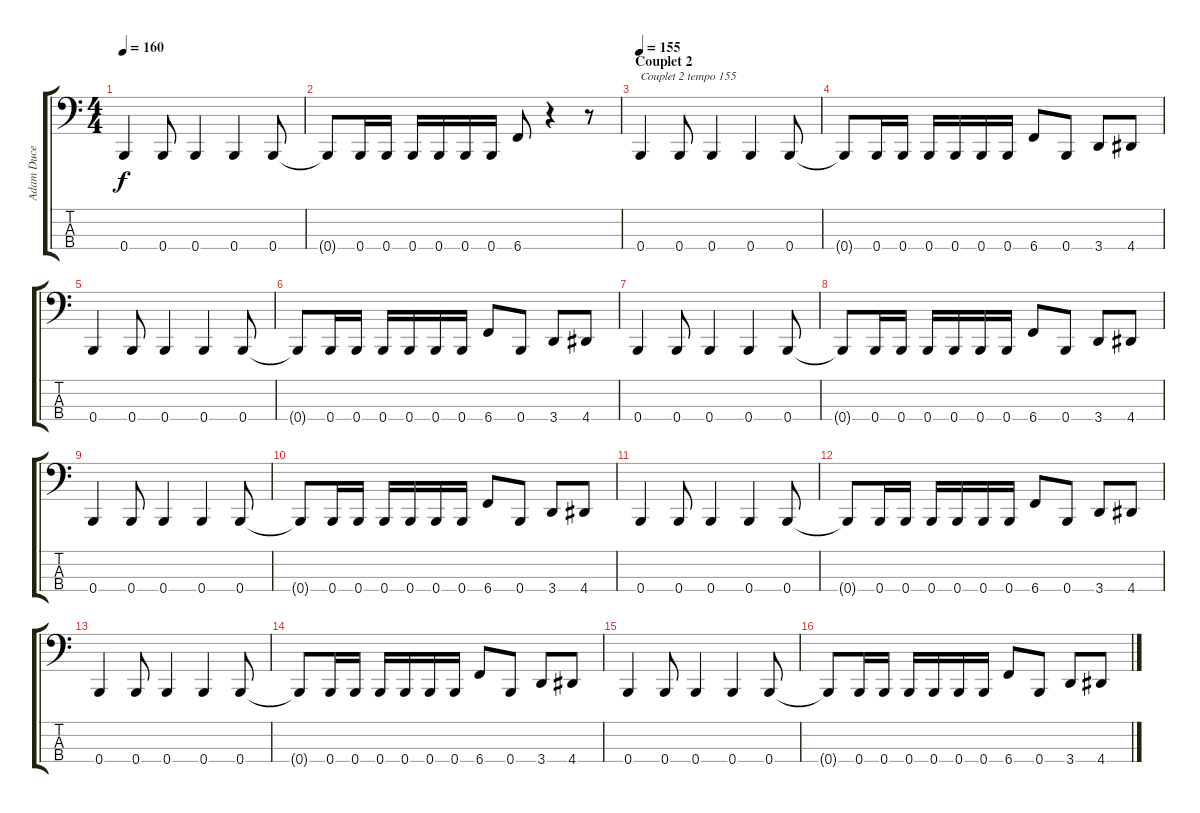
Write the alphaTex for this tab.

\track ("Adam Duce" "Adam Duce") {instrument electricbasspick}
\staff {score tabs}
\tuning (E2 B1 Gb1 B0) {hide}
\ts (4 4)
\tempo 160
\clef f4
\ks c
0.4.4{dy f} 0.4.8 0.4.4 0.4.4 0.4.8 |
0.4{t}.8 0.4.16 0.4.16 0.4.16 0.4.16 0.4.16 0.4.16 6.4.8 r.4 r.8 |
\section ("" "Couplet 2")
\tempo 155
0.4.4{txt "Couplet 2 tempo 155"} 0.4.8 0.4.4 0.4.4 0.4.8 |
0.4{t}.8 0.4.16 0.4.16 0.4.16 0.4.16 0.4.16 0.4.16 6.4.8 0.4.8 3.4.8 4.4.8 |
0.4.4 0.4.8 0.4.4 0.4.4 0.4.8 |
0.4{t}.8 0.4.16 0.4.16 0.4.16 0.4.16 0.4.16 0.4.16 6.4.8 0.4.8 3.4.8 4.4.8 |
0.4.4 0.4.8 0.4.4 0.4.4 0.4.8 |
0.4{t}.8 0.4.16 0.4.16 0.4.16 0.4.16 0.4.16 0.4.16 6.4.8 0.4.8 3.4.8 4.4.8 |
0.4.4 0.4.8 0.4.4 0.4.4 0.4.8 |
0.4{t}.8 0.4.16 0.4.16 0.4.16 0.4.16 0.4.16 0.4.16 6.4.8 0.4.8 3.4.8 4.4.8 |
0.4.4 0.4.8 0.4.4 0.4.4 0.4.8 |
0.4{t}.8 0.4.16 0.4.16 0.4.16 0.4.16 0.4.16 0.4.16 6.4.8 0.4.8 3.4.8 4.4.8 |
0.4.4 0.4.8 0.4.4 0.4.4 0.4.8 |
0.4{t}.8 0.4.16 0.4.16 0.4.16 0.4.16 0.4.16 0.4.16 6.4.8 0.4.8 3.4.8 4.4.8 |
0.4.4 0.4.8 0.4.4 0.4.4 0.4.8 |
0.4{t}.8 0.4.16 0.4.16 0.4.16 0.4.16 0.4.16 0.4.16 6.4.8 0.4.8 3.4.8 4.4.8
